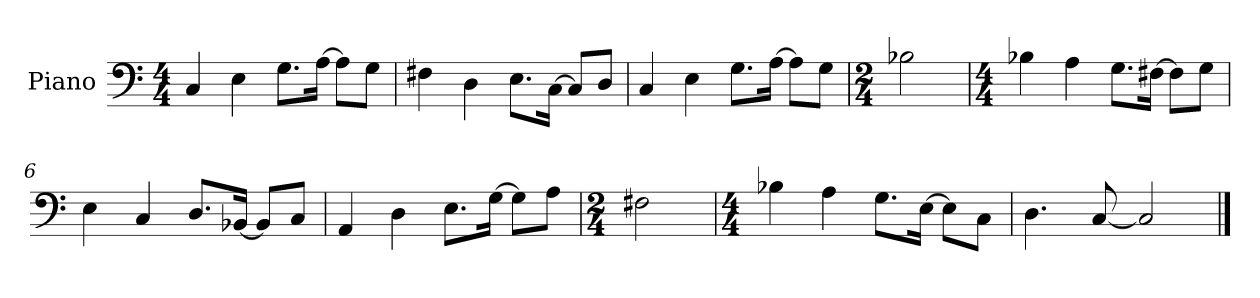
**kern
*part1
*staff1
*I"Piano
*I'Pno.
*clefF4
*k[]
*M4/4
=1
4C/
4E\
8.G\L
[16A\Jk
8A\L]
8G\J
=2
4F#X\
4D\
8.E\L
[16C\Jk
8C/L]
8D/J
=3
4C/
4E\
8.G\L
[16A\Jk
8A\L]
8G\J
=4
*M2/4
2B-X\
=5
*M4/4
4B-X\
4A\
8.G\L
[16F#X\Jk
8F#\L]
8G\J
=6
4E\
4C/
8.D/L
[16BB-X/Jk
8BB-/L]
8C/J
!!LO:LB:g=z
=7
4AA/
4D\
8.E\L
[16G\Jk
8G\L]
8A\J
=8
*M2/4
2F#X\
=9
*M4/4
4B-X\
4A\
8.G\L
[16E\Jk
8E\L]
8C\J
=10
4.D\
[8C/
2C/]
==
*-
